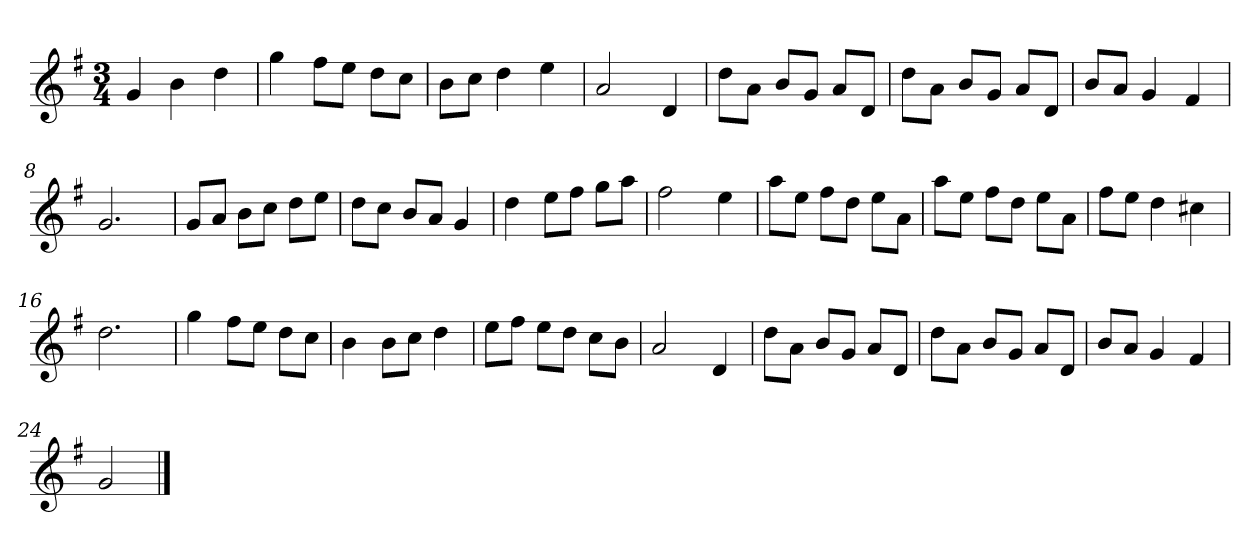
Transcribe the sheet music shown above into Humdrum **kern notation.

**kern
*part1
*staff1
*k[f#]
*M3/4
*MM120
=1
4g
4b
4dd
=2
4gg
8ff#L
8eeJ
8ddL
8ccJ
=3
8bL
8ccJ
4dd
4ee
=4
2a
4d
=5
8ddL
8aJ
8bL
8gJ
8aL
8dJ
=6
8ddL
8aJ
8bL
8gJ
8aL
8dJ
=7
8bL
8aJ
4g
4f#
=8
2.g
=9
8gL
8aJ
8bL
8ccJ
8ddL
8eeJ
=10
8ddL
8ccJ
8bL
8aJ
4g
=11
4dd
8eeL
8ff#J
8ggL
8aaJ
=12
2ff#
4ee
=13
8aaL
8eeJ
8ff#L
8ddJ
8eeL
8aJ
=14
8aaL
8eeJ
8ff#L
8ddJ
8eeL
8aJ
=15
8ff#L
8eeJ
4dd
4cc#X
=16
2.dd
=17
4gg
8ff#L
8eeJ
8ddL
8ccJ
=18
4b
8bL
8ccJ
4dd
=19
8eeL
8ff#J
8eeL
8ddJ
8ccL
8bJ
=20
2a
4d
=21
8ddL
8aJ
8bL
8gJ
8aL
8dJ
=22
8ddL
8aJ
8bL
8gJ
8aL
8dJ
=23
8bL
8aJ
4g
4f#
=24
2g
==
*-
